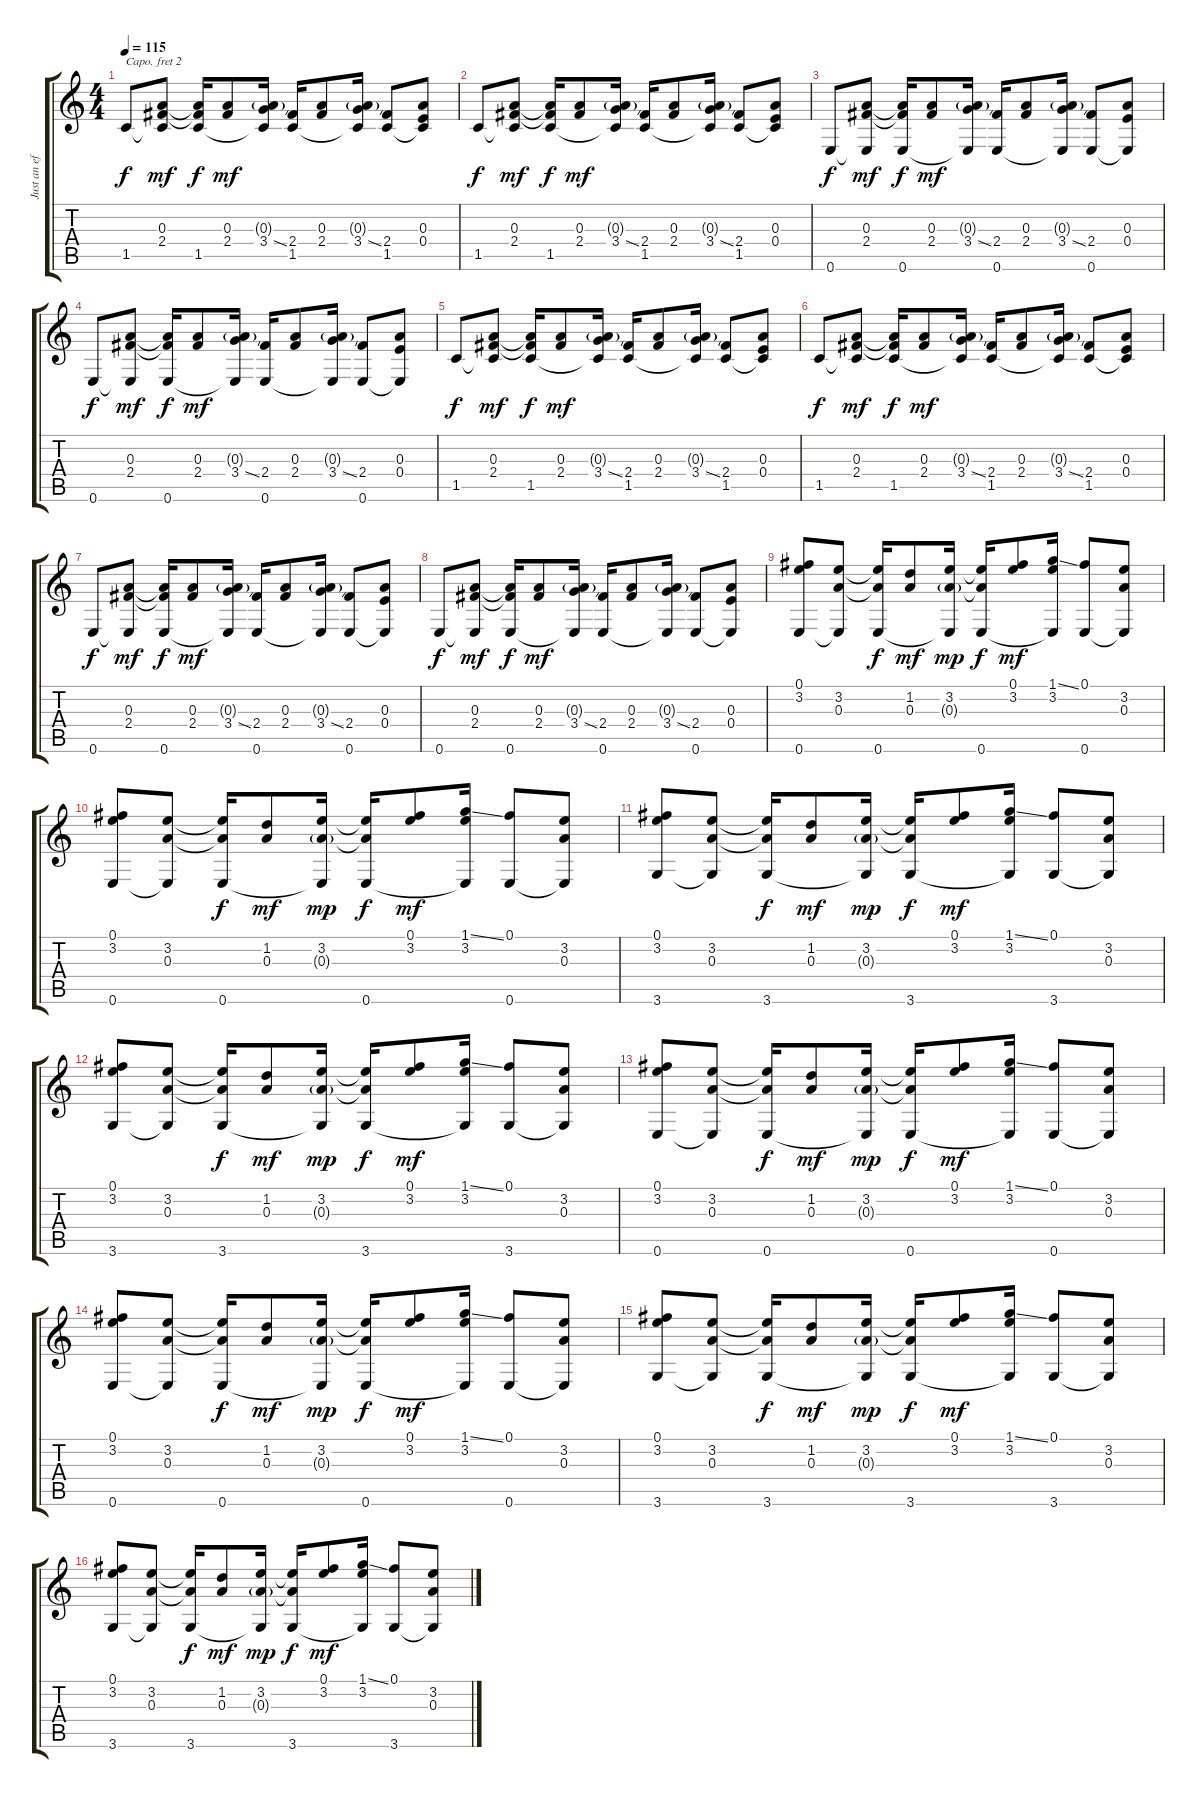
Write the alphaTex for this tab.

\track ("Just an effect" "Just an ef") {instrument acousticguitarnylon}
\staff {score tabs}
\capo 2
\tuning (E4 B3 G3 D3 A2 D2) {hide}
\ts (4 4)
\tempo 115
\clef g2
\ks c
1.5.8{dy f} (0.3 2.4 1.5{t}).8{dy mf} (0.3{t} 2.4{t} 1.5).16{dy f} (0.3 2.4).8{dy mf} (0.3{g} 3.4{ss} 1.5{t}).16 (2.4 1.5).16 (0.3 2.4).8 (0.3{g} 3.4{ss} 1.5{t}).16 (2.4 1.5).8 (0.3 0.4 1.5{t}).8 |
1.5.8{dy f} (0.3 2.4 1.5{t}).8{dy mf} (0.3{t} 2.4{t} 1.5).16{dy f} (0.3 2.4).8{dy mf} (0.3{g} 3.4{ss} 1.5{t}).16 (2.4 1.5).16 (0.3 2.4).8 (0.3{g} 3.4{ss} 1.5{t}).16 (2.4 1.5).8 (0.3 0.4 1.5{t}).8 |
0.6.8{dy f} (0.3 2.4 0.6{t}).8{dy mf} (0.3{t} 2.4{t} 0.6).16{dy f} (0.3 2.4).8{dy mf} (0.3{g} 3.4{ss} 0.6{t}).16 (2.4 0.6).16 (0.3 2.4).8 (0.3{g} 3.4{ss} 0.6{t}).16 (2.4 0.6).8 (0.3 0.4 0.6{t}).8 |
0.6.8{dy f} (0.3 2.4 0.6{t}).8{dy mf} (0.3{t} 2.4{t} 0.6).16{dy f} (0.3 2.4).8{dy mf} (0.3{g} 3.4{ss} 0.6{t}).16 (2.4 0.6).16 (0.3 2.4).8 (0.3{g} 3.4{ss} 0.6{t}).16 (2.4 0.6).8 (0.3 0.4 0.6{t}).8 |
1.5.8{dy f} (0.3 2.4 1.5{t}).8{dy mf} (0.3{t} 2.4{t} 1.5).16{dy f} (0.3 2.4).8{dy mf} (0.3{g} 3.4{ss} 1.5{t}).16 (2.4 1.5).16 (0.3 2.4).8 (0.3{g} 3.4{ss} 1.5{t}).16 (2.4 1.5).8 (0.3 0.4 1.5{t}).8 |
1.5.8{dy f} (0.3 2.4 1.5{t}).8{dy mf} (0.3{t} 2.4{t} 1.5).16{dy f} (0.3 2.4).8{dy mf} (0.3{g} 3.4{ss} 1.5{t}).16 (2.4 1.5).16 (0.3 2.4).8 (0.3{g} 3.4{ss} 1.5{t}).16 (2.4 1.5).8 (0.3 0.4 1.5{t}).8 |
0.6.8{dy f} (0.3 2.4 0.6{t}).8{dy mf} (0.3{t} 2.4{t} 0.6).16{dy f} (0.3 2.4).8{dy mf} (0.3{g} 3.4{ss} 0.6{t}).16 (2.4 0.6).16 (0.3 2.4).8 (0.3{g} 3.4{ss} 0.6{t}).16 (2.4 0.6).8 (0.3 0.4 0.6{t}).8 |
0.6.8{dy f} (0.3 2.4 0.6{t}).8{dy mf} (0.3{t} 2.4{t} 0.6).16{dy f} (0.3 2.4).8{dy mf} (0.3{g} 3.4{ss} 0.6{t}).16 (2.4 0.6).16 (0.3 2.4).8 (0.3{g} 3.4{ss} 0.6{t}).16 (2.4 0.6).8 (0.3 0.4 0.6{t}).8 |
(0.1 3.2 0.6).8 (3.2 0.3 0.6{t}).8 (3.2{t} 0.3{t} 0.6).16{dy f} (1.2 0.3).8{dy mf} (3.2 0.3{g} 0.6{t}).16{dy mp} (3.2{t} 0.3{t} 0.6).16{dy f} (0.1 3.2).8{dy mf} (1.1{ss} 3.2 0.6{t}).16 (0.1 0.6).8 (3.2 0.3 0.6{t}).8 |
(0.1 3.2 0.6).8 (3.2 0.3 0.6{t}).8 (3.2{t} 0.3{t} 0.6).16{dy f} (1.2 0.3).8{dy mf} (3.2 0.3{g} 0.6{t}).16{dy mp} (3.2{t} 0.3{t} 0.6).16{dy f} (0.1 3.2).8{dy mf} (1.1{ss} 3.2 0.6{t}).16 (0.1 0.6).8 (3.2 0.3 0.6{t}).8 |
(0.1 3.2 3.6).8 (3.2 0.3 3.6{t}).8 (3.2{t} 0.3{t} 3.6).16{dy f} (1.2 0.3).8{dy mf} (3.2 0.3{g} 3.6{t}).16{dy mp} (3.2{t} 0.3{t} 3.6).16{dy f} (0.1 3.2).8{dy mf} (1.1{ss} 3.2 3.6{t}).16 (0.1 3.6).8 (3.2 0.3 3.6{t}).8 |
(0.1 3.2 3.6).8 (3.2 0.3 3.6{t}).8 (3.2{t} 0.3{t} 3.6).16{dy f} (1.2 0.3).8{dy mf} (3.2 0.3{g} 3.6{t}).16{dy mp} (3.2{t} 0.3{t} 3.6).16{dy f} (0.1 3.2).8{dy mf} (1.1{ss} 3.2 3.6{t}).16 (0.1 3.6).8 (3.2 0.3 3.6{t}).8 |
(0.1 3.2 0.6).8 (3.2 0.3 0.6{t}).8 (3.2{t} 0.3{t} 0.6).16{dy f} (1.2 0.3).8{dy mf} (3.2 0.3{g} 0.6{t}).16{dy mp} (3.2{t} 0.3{t} 0.6).16{dy f} (0.1 3.2).8{dy mf} (1.1{ss} 3.2 0.6{t}).16 (0.1 0.6).8 (3.2 0.3 0.6{t}).8 |
(0.1 3.2 0.6).8 (3.2 0.3 0.6{t}).8 (3.2{t} 0.3{t} 0.6).16{dy f} (1.2 0.3).8{dy mf} (3.2 0.3{g} 0.6{t}).16{dy mp} (3.2{t} 0.3{t} 0.6).16{dy f} (0.1 3.2).8{dy mf} (1.1{ss} 3.2 0.6{t}).16 (0.1 0.6).8 (3.2 0.3 0.6{t}).8 |
(0.1 3.2 3.6).8 (3.2 0.3 3.6{t}).8 (3.2{t} 0.3{t} 3.6).16{dy f} (1.2 0.3).8{dy mf} (3.2 0.3{g} 3.6{t}).16{dy mp} (3.2{t} 0.3{t} 3.6).16{dy f} (0.1 3.2).8{dy mf} (1.1{ss} 3.2 3.6{t}).16 (0.1 3.6).8 (3.2 0.3 3.6{t}).8 |
(0.1 3.2 3.6).8 (3.2 0.3 3.6{t}).8 (3.2{t} 0.3{t} 3.6).16{dy f} (1.2 0.3).8{dy mf} (3.2 0.3{g} 3.6{t}).16{dy mp} (3.2{t} 0.3{t} 3.6).16{dy f} (0.1 3.2).8{dy mf} (1.1{ss} 3.2 3.6{t}).16 (0.1 3.6).8 (3.2 0.3 3.6{t}).8
